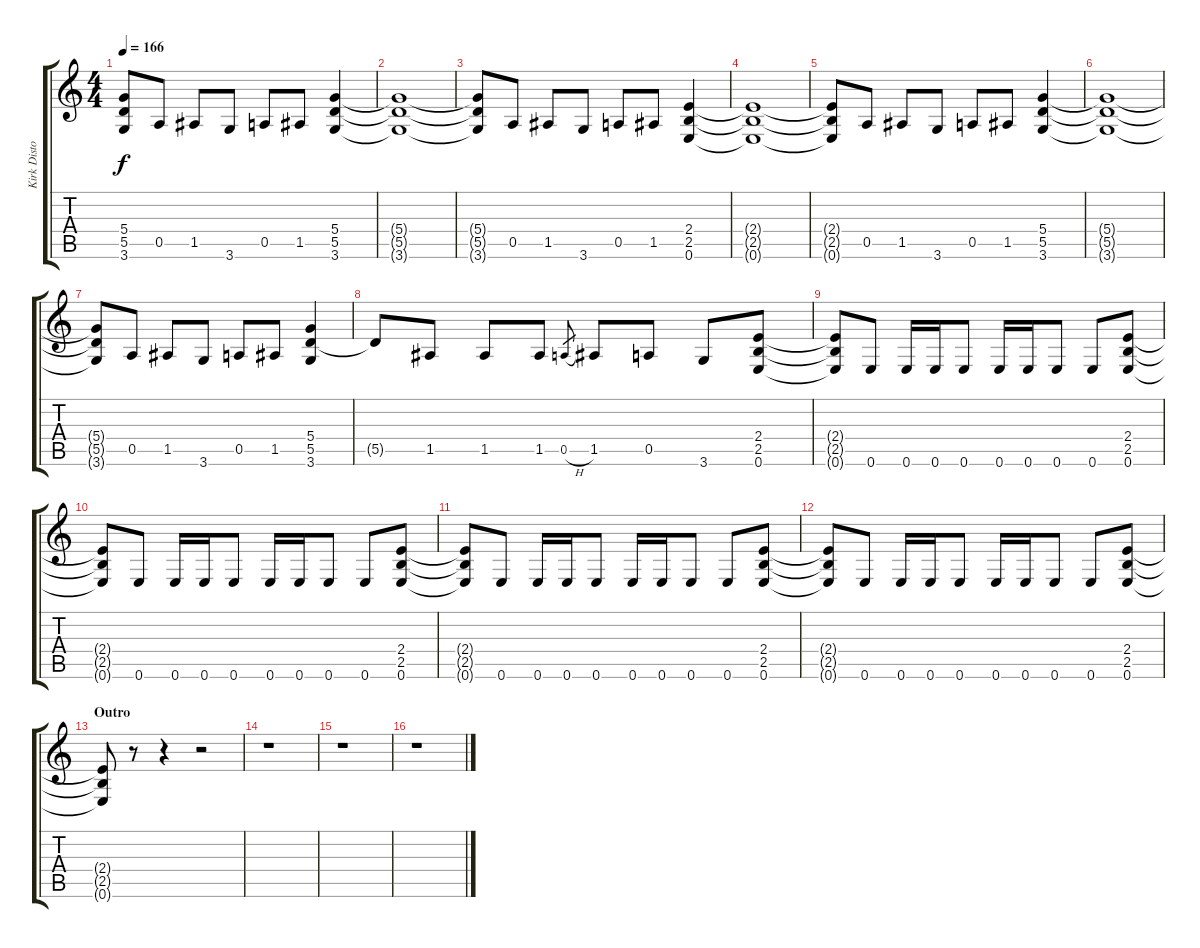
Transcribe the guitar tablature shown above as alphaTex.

\track ("Kirk Distortion Guitar" "Kirk Disto") {instrument distortionguitar}
\staff {score tabs}
\tuning (E4 B3 G3 D3 A2 E2) {hide}
\ts (4 4)
\tempo 166
\clef g2
\ks c
(5.4{t} 5.5{t} 3.6{t}).8{dy f} 0.5.8 1.5.8 3.6.8 0.5.8 1.5.8 (5.4 5.5 3.6).4 |
(5.4{t} 5.5{t} 3.6{t}).1 |
(5.4{t} 5.5{t} 3.6{t}).8 0.5.8 1.5.8 3.6.8 0.5.8 1.5.8 (2.4 2.5 0.6).4 |
(2.4{t} 2.5{t} 0.6{t}).1 |
(2.4{t} 2.5{t} 0.6{t}).8 0.5.8 1.5.8 3.6.8 0.5.8 1.5.8 (5.4 5.5 3.6).4 |
(5.4{t} 5.5{t} 3.6{t}).1 |
(5.4{t} 5.5{t} 3.6{t}).8 0.5.8 1.5.8 3.6.8 0.5.8 1.5.8 (5.4 5.5 3.6).4 |
5.5{t}.8 1.5.8 1.5.8 1.5.8 0.5{h}.8{gr} 1.5.8 0.5.8 3.6.8 (2.4 2.5 0.6).8 |
(2.4{t} 2.5{t} 0.6{t}).8 0.6.8 0.6.16 0.6.16 0.6.8 0.6.16 0.6.16 0.6.8 0.6.8 (2.4 2.5 0.6).8 |
(2.4{t} 2.5{t} 0.6{t}).8 0.6.8 0.6.16 0.6.16 0.6.8 0.6.16 0.6.16 0.6.8 0.6.8 (2.4 2.5 0.6).8 |
(2.4{t} 2.5{t} 0.6{t}).8 0.6.8 0.6.16 0.6.16 0.6.8 0.6.16 0.6.16 0.6.8 0.6.8 (2.4 2.5 0.6).8 |
(2.4{t} 2.5{t} 0.6{t}).8 0.6.8 0.6.16 0.6.16 0.6.8 0.6.16 0.6.16 0.6.8 0.6.8 (2.4 2.5 0.6).8 |
\section ("" "Outro")
(2.4{t} 2.5{t} 0.6{t}).8 r.8 r.4 r.2 |
r.1 |
r.1 |
r.1
